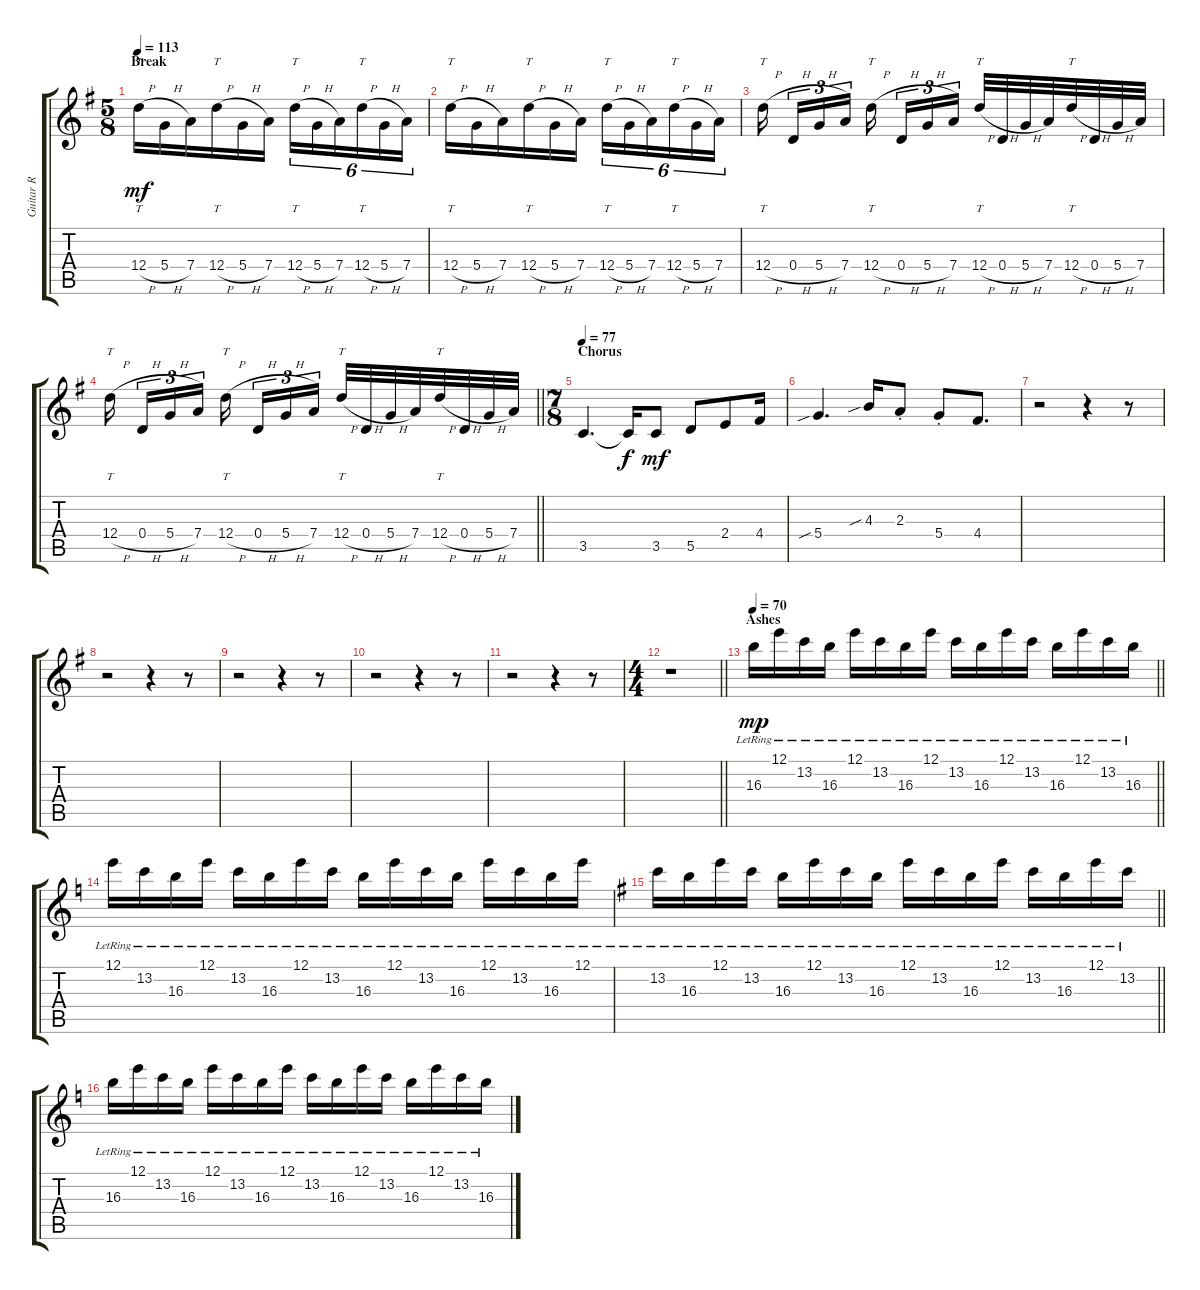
\track ("Guitar R" "Guitar R") {instrument distortionguitar}
\staff {score tabs}
\tuning (E4 B3 G3 D3 A2 D2) {hide}
\ts (5 8)
\section ("" "Break")
\tempo 113
\clef g2
\ks g
12.4{h}.16{tt dy mf} 5.4{h}.16 7.4.16 12.4{h}.16{tt} 5.4{h}.16 7.4.16 12.4{h}.16{tt tu (6 4)} 5.4{h}.16{tu (6 4)} 7.4.16{tu (6 4)} 12.4{h}.16{tt tu (6 4)} 5.4{h}.16{tu (6 4)} 7.4.16{tu (6 4)} |
12.4{h}.16{tt} 5.4{h}.16 7.4.16 12.4{h}.16{tt} 5.4{h}.16 7.4.16 12.4{h}.16{tt tu (6 4)} 5.4{h}.16{tu (6 4)} 7.4.16{tu (6 4)} 12.4{h}.16{tt tu (6 4)} 5.4{h}.16{tu (6 4)} 7.4.16{tu (6 4)} |
12.4{h}.16{tt beam splitsecondary} 0.4{h}.16{tu (3 2)} 5.4{h}.16{tu (3 2)} 7.4.16{tu (3 2)} 12.4{h}.16{tt} 0.4{h}.16{tu (3 2)} 5.4{h}.16{tu (3 2)} 7.4.16{tu (3 2)} 12.4{h}.32{tt} 0.4{h}.32 5.4{h}.32 7.4.32 12.4{h}.32{tt} 0.4{h}.32 5.4{h}.32 7.4.32 |
\barLineRight lightlight
12.4{h}.16{tt beam splitsecondary} 0.4{h}.16{tu (3 2)} 5.4{h}.16{tu (3 2)} 7.4.16{tu (3 2)} 12.4{h}.16{tt} 0.4{h}.16{tu (3 2)} 5.4{h}.16{tu (3 2)} 7.4.16{tu (3 2)} 12.4{h}.32{tt} 0.4{h}.32 5.4{h}.32 7.4.32 12.4{h}.32{tt} 0.4{h}.32 5.4{h}.32 7.4.32 |
\ts (7 8)
\section ("" "Chorus")
\tempo 77
3.5.4{d} 3.5{t}.16{dy f} 3.5.8{dy mf} 5.5.8 2.4.8 4.4.16 |
5.4{sib}.4{d} 4.3{sib}.16 2.3{st}.8 5.4{st}.8 4.4.8{d} |
r.2 r.4 r.8 |
r.2 r.4 r.8 |
r.2 r.4 r.8 |
r.2 r.4 r.8 |
r.2 r.4 r.8 |
\ts (4 4)
\barLineRight lightlight
r.1 |
\section ("" "Ashes")
\tempo 70
\barLineRight lightlight
16.3{lr}.16{dy mp} 12.1{lr}.16 13.2{lr}.16 16.3{lr}.16 12.1{lr}.16 13.2{lr}.16 16.3{lr}.16 12.1{lr}.16 13.2{lr}.16 16.3{lr}.16 12.1{lr}.16 13.2{lr}.16 16.3{lr}.16 12.1{lr}.16 13.2{lr}.16 16.3{lr}.16 |
\ks c
12.1{lr}.16 13.2{lr}.16 16.3{lr}.16 12.1{lr}.16 13.2{lr}.16 16.3{lr}.16 12.1{lr}.16 13.2{lr}.16 16.3{lr}.16 12.1{lr}.16 13.2{lr}.16 16.3{lr}.16 12.1{lr}.16 13.2{lr}.16 16.3{lr}.16 12.1{lr}.16 |
\barLineRight lightlight
\ks g
13.2{lr}.16 16.3{lr}.16 12.1{lr}.16 13.2{lr}.16 16.3{lr}.16 12.1{lr}.16 13.2{lr}.16 16.3{lr}.16 12.1{lr}.16 13.2{lr}.16 16.3{lr}.16 12.1{lr}.16 13.2{lr}.16 16.3{lr}.16 12.1{lr}.16 13.2{lr}.16 |
\ks c
16.3{lr}.16 12.1{lr}.16 13.2{lr}.16 16.3{lr}.16 12.1{lr}.16 13.2{lr}.16 16.3{lr}.16 12.1{lr}.16 13.2{lr}.16 16.3{lr}.16 12.1{lr}.16 13.2{lr}.16 16.3{lr}.16 12.1{lr}.16 13.2{lr}.16 16.3{lr}.16
